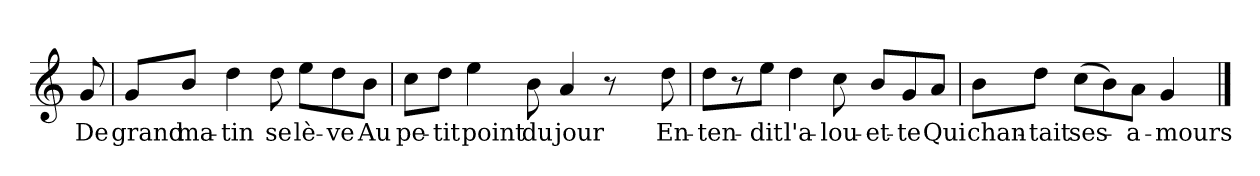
**kern	**text
*part1	*part1
*staff1	*staff1
*clefG2	*
*k[]	*
*C:	*
=	=
!	!LO:LY:b
8g/	De
=1	=1
!	!LO:LY:b
8g/L	grand
!	!LO:LY:b
8b/J	ma-
!	!LO:LY:b
4dd\	-tin
!	!LO:LY:b
8dd\	se
!	!LO:LY:b
8ee\L	lè-
!	!LO:LY:b
8dd\	-ve
!	!LO:LY:b
8b\J	Au
=2	=2
!	!LO:LY:b
8cc\L	pe-
!	!LO:LY:b
8dd\J	-tit
!	!LO:LY:b
4ee\	point
!	!LO:LY:b
8b\	du
!	!LO:LY:b
4a/	jour
8r	.
8ryy	.
!	!LO:LY:b
8dd\	En-
!!LO:LB:g=z
=3	=3
!	!LO:LY:b
8dd\L	-ten-
8r	.
!	!LO:LY:b
8ee\J	-dit
!	!LO:LY:b
4dd\	l'a-
!	!LO:LY:b
8cc\	-lou-
!	!LO:LY:b
8b/L	-et-
!	!LO:LY:b
8g/	-te
!	!LO:LY:b
8a/J	Qui
=4	=4
!	!LO:LY:b
8b\L	chan-
!	!LO:LY:b
8dd\J	-tait
!	!LO:LY:b
(>8cc\L	ses-
8b\)	.
!	!LO:LY:b
8a\J	-a-
!	!LO:LY:b
4g/	-mours
==	==
*-	*-
